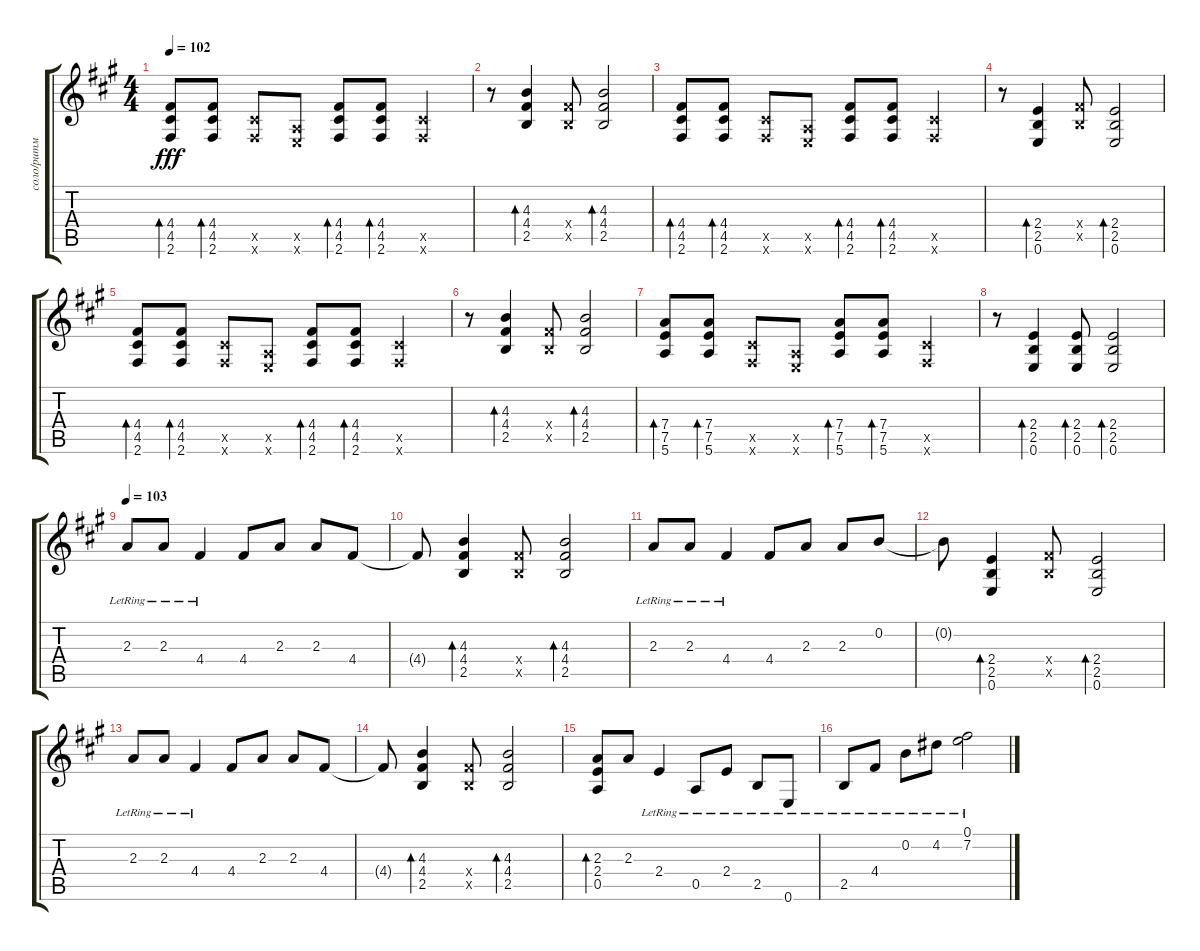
\track ("соло/ритм" "соло/ритм") {instrument acousticguitarsteel}
\staff {score tabs}
\tuning (E4 B3 G3 D3 A2 E2) {hide}
\ts (4 4)
\tempo 102
\clef g2
\ks f#minor
(4.4 4.5 2.6).8{bd 60 dy fff} (4.4 4.5 2.6).8{bd 60} (4.5{x} 2.6{x}).8 (0.5{x} 0.6{x}).8 (4.4 4.5 2.6).8{bd 60} (4.4 4.5 2.6).8{bd 60} (4.5{x} 2.6{x}).4 |
r.8 (4.3 4.4 2.5).4{bd 60} (4.4{x} 2.5{x}).8 (4.3 4.4 2.5).2{bd 60} |
(4.4 4.5 2.6).8{bd 60} (4.4 4.5 2.6).8{bd 60} (4.5{x} 2.6{x}).8 (0.5{x} 0.6{x}).8 (4.4 4.5 2.6).8{bd 60} (4.4 4.5 2.6).8{bd 60} (4.5{x} 2.6{x}).4 |
r.8 (2.4 2.5 0.6).4{bd 60} (4.4{x} 2.5{x}).8 (2.4 2.5 0.6).2{bd 60} |
(4.4 4.5 2.6).8{bd 60} (4.4 4.5 2.6).8{bd 60} (4.5{x} 2.6{x}).8 (0.5{x} 0.6{x}).8 (4.4 4.5 2.6).8{bd 60} (4.4 4.5 2.6).8{bd 60} (4.5{x} 2.6{x}).4 |
r.8 (4.3 4.4 2.5).4{bd 60} (4.4{x} 2.5{x}).8 (4.3 4.4 2.5).2{bd 60} |
(7.4 7.5 5.6).8{bd 60} (7.4 7.5 5.6).8{bd 60} (4.5{x} 2.6{x}).8 (0.5{x} 0.6{x}).8 (7.4 7.5 5.6).8{bd 60} (7.4 7.5 5.6).8{bd 60} (4.5{x} 2.6{x}).4 |
r.8 (2.4 2.5 0.6).4{bd 60} (2.4 2.5 0.6).8{bd 60} (2.4 2.5 0.6).2{bd 60} |
\tempo 103
2.3{lr}.8 2.3{lr}.8 4.4{lr}.4 4.4.8 2.3.8 2.3.8 4.4.8 |
4.4{t}.8 (4.3 4.4 2.5).4{bd 60} (4.4{x} 2.5{x}).8 (4.3 4.4 2.5).2{bd 60} |
2.3{lr}.8 2.3{lr}.8 4.4{lr}.4 4.4.8 2.3.8 2.3.8 0.2.8 |
0.2{t}.8 (2.4 2.5 0.6).4{bd 60} (4.4{x} 2.5{x}).8 (2.4 2.5 0.6).2{bd 60} |
2.3{lr}.8 2.3{lr}.8 4.4{lr}.4 4.4.8 2.3.8 2.3.8 4.4.8 |
4.4{t}.8 (4.3 4.4 2.5).4{bd 60} (4.4{x} 2.5{x}).8 (4.3 4.4 2.5).2{bd 60} |
(2.3 2.4 0.5).8{bd 120} 2.3.8 2.4{lr}.4 0.5{lr}.8 2.4{lr}.8 2.5{lr}.8 0.6{lr}.8 |
2.5{lr}.8 4.4{lr}.8 0.2{lr}.8 4.2{lr}.8 (0.1{lr} 7.2).2
